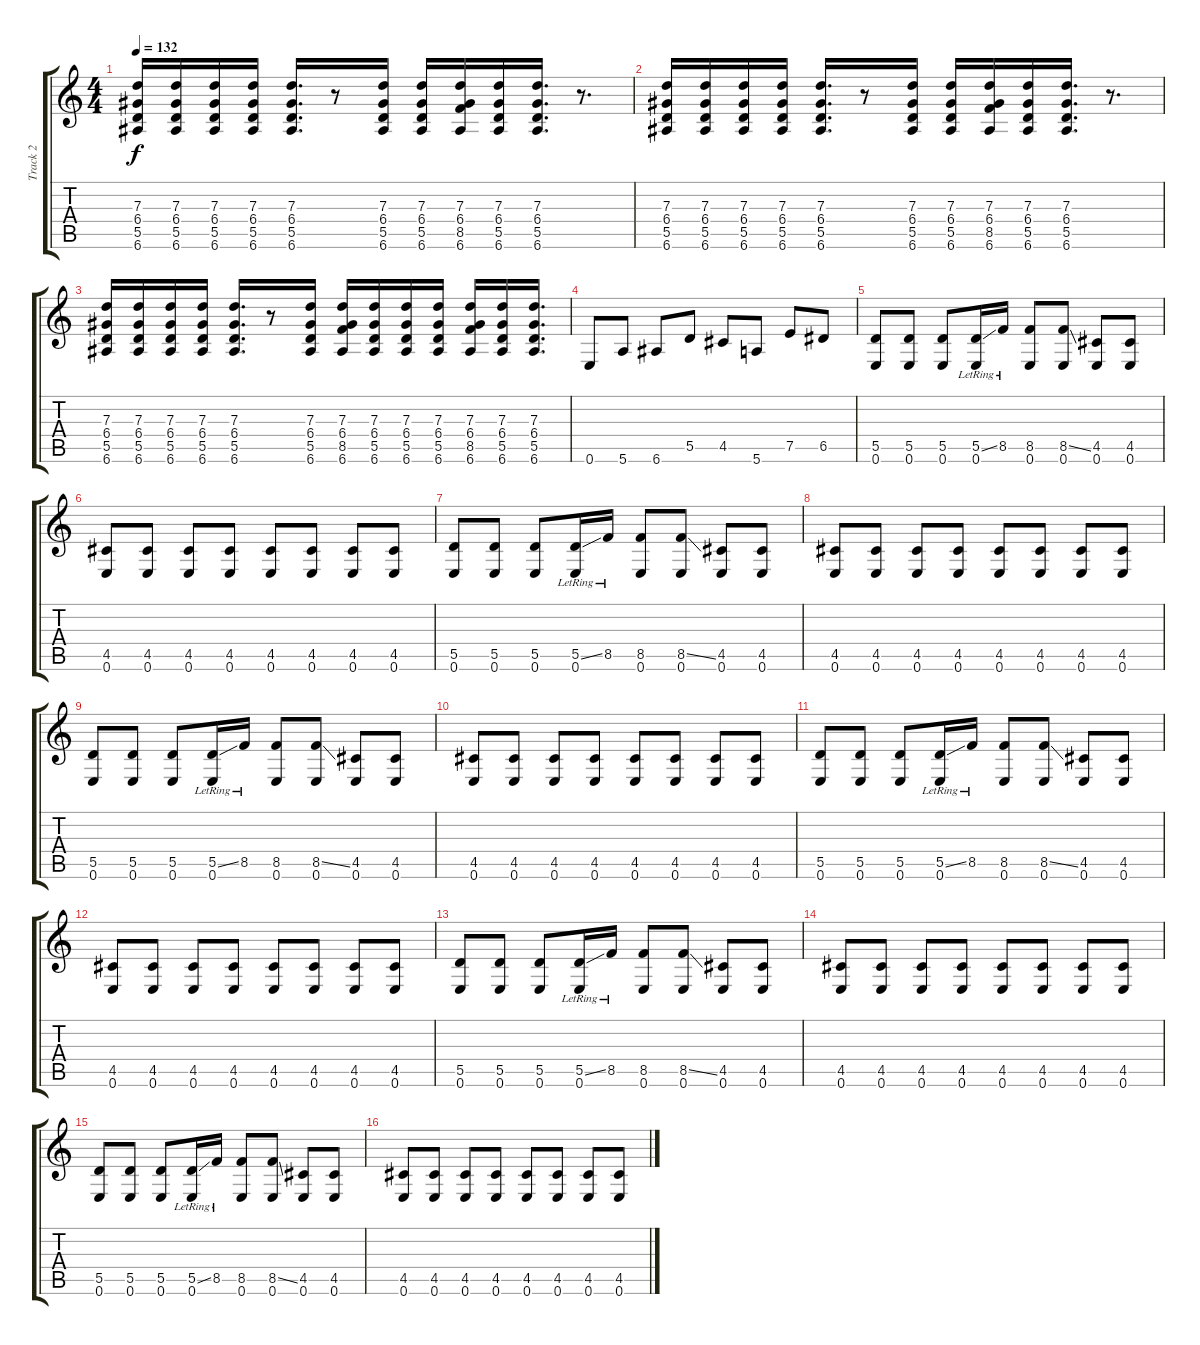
\track ("Track 2" "Track 2") {instrument acousticguitarsteel}
\staff {score tabs}
\tuning (E4 B3 G3 D3 A2 E2) {hide}
\ts (4 4)
\tempo 132
\clef g2
\ks c
(7.3 6.4 5.5 6.6).16{dy f} (7.3 6.4 5.5 6.6).16 (7.3 6.4 5.5 6.6).16 (7.3 6.4 5.5 6.6).16 (7.3 6.4 5.5 6.6).16{d} r.8 (7.3 6.4 5.5 6.6).16 (7.3 6.4 5.5 6.6).16 (7.3 6.4 8.5 6.6).16 (7.3 6.4 5.5 6.6).16 (7.3 6.4 5.5 6.6).16{d} r.8{d} |
(7.3 6.4 5.5 6.6).16 (7.3 6.4 5.5 6.6).16 (7.3 6.4 5.5 6.6).16 (7.3 6.4 5.5 6.6).16 (7.3 6.4 5.5 6.6).16{d} r.8 (7.3 6.4 5.5 6.6).16 (7.3 6.4 5.5 6.6).16 (7.3 6.4 8.5 6.6).16 (7.3 6.4 5.5 6.6).16 (7.3 6.4 5.5 6.6).16{d} r.8{d} |
(7.3 6.4 5.5 6.6).16 (7.3 6.4 5.5 6.6).16 (7.3 6.4 5.5 6.6).16 (7.3 6.4 5.5 6.6).16 (7.3 6.4 5.5 6.6).16{d} r.8 (7.3 6.4 5.5 6.6).16 (7.3 6.4 8.5 6.6).16 (7.3 6.4 5.5 6.6).16 (7.3 6.4 5.5 6.6).16 (7.3 6.4 5.5 6.6).16 (7.3 6.4 8.5 6.6).16 (7.3 6.4 5.5 6.6).16 (7.3 6.4 5.5 6.6).16{d} |
0.6.8 5.6.8 6.6.8 5.5.8 4.5.8 5.6.8 7.5.8 6.5.8 |
(5.5 0.6).8 (5.5 0.6).8 (5.5 0.6).8 (5.5{ss lr} 0.6).16 8.5{lr}.16 (8.5 0.6).8 (8.5{ss} 0.6).8 (4.5 0.6).8 (4.5 0.6).8 |
(4.5 0.6).8 (4.5 0.6).8 (4.5 0.6).8 (4.5 0.6).8 (4.5 0.6).8 (4.5 0.6).8 (4.5 0.6).8 (4.5 0.6).8 |
(5.5 0.6).8 (5.5 0.6).8 (5.5 0.6).8 (5.5{ss lr} 0.6).16 8.5{lr}.16 (8.5 0.6).8 (8.5{ss} 0.6).8 (4.5 0.6).8 (4.5 0.6).8 |
(4.5 0.6).8 (4.5 0.6).8 (4.5 0.6).8 (4.5 0.6).8 (4.5 0.6).8 (4.5 0.6).8 (4.5 0.6).8 (4.5 0.6).8 |
(5.5 0.6).8 (5.5 0.6).8 (5.5 0.6).8 (5.5{ss lr} 0.6).16 8.5{lr}.16 (8.5 0.6).8 (8.5{ss} 0.6).8 (4.5 0.6).8 (4.5 0.6).8 |
(4.5 0.6).8 (4.5 0.6).8 (4.5 0.6).8 (4.5 0.6).8 (4.5 0.6).8 (4.5 0.6).8 (4.5 0.6).8 (4.5 0.6).8 |
(5.5 0.6).8 (5.5 0.6).8 (5.5 0.6).8 (5.5{ss lr} 0.6).16 8.5{lr}.16 (8.5 0.6).8 (8.5{ss} 0.6).8 (4.5 0.6).8 (4.5 0.6).8 |
(4.5 0.6).8 (4.5 0.6).8 (4.5 0.6).8 (4.5 0.6).8 (4.5 0.6).8 (4.5 0.6).8 (4.5 0.6).8 (4.5 0.6).8 |
(5.5 0.6).8 (5.5 0.6).8 (5.5 0.6).8 (5.5{ss lr} 0.6).16 8.5{lr}.16 (8.5 0.6).8 (8.5{ss} 0.6).8 (4.5 0.6).8 (4.5 0.6).8 |
(4.5 0.6).8 (4.5 0.6).8 (4.5 0.6).8 (4.5 0.6).8 (4.5 0.6).8 (4.5 0.6).8 (4.5 0.6).8 (4.5 0.6).8 |
(5.5 0.6).8 (5.5 0.6).8 (5.5 0.6).8 (5.5{ss lr} 0.6).16 8.5{lr}.16 (8.5 0.6).8 (8.5{ss} 0.6).8 (4.5 0.6).8 (4.5 0.6).8 |
(4.5 0.6).8 (4.5 0.6).8 (4.5 0.6).8 (4.5 0.6).8 (4.5 0.6).8 (4.5 0.6).8 (4.5 0.6).8 (4.5 0.6).8
